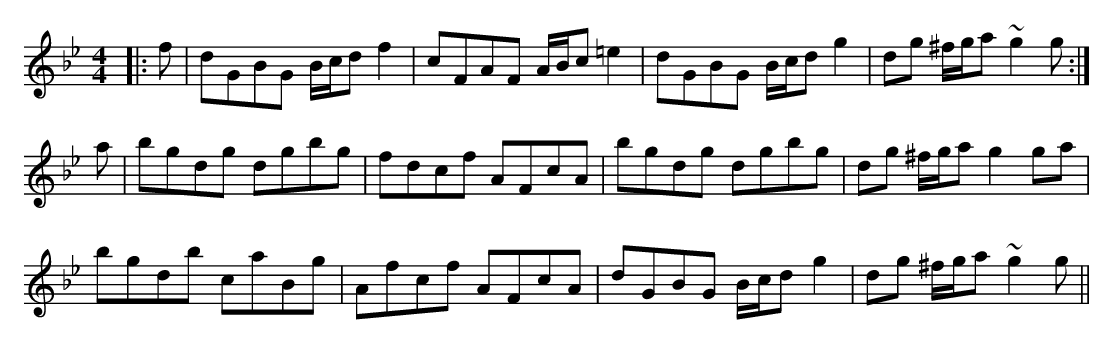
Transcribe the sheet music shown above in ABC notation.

X:1
M:4/4
K:Gmin
|:f|dGBG B/c/d f2|cFAF A/B/c =e2|dGBG B/c/d g2|dg ^f/g/a ~g2g:|
a|bgdg dgbg|fdcf AFcA|bgdg dgbg|dg ^f/g/a g2 ga|
bgdb caBg|Afcf AFcA|dGBG B/c/d g2|dg ^f/g/a ~g2g||
